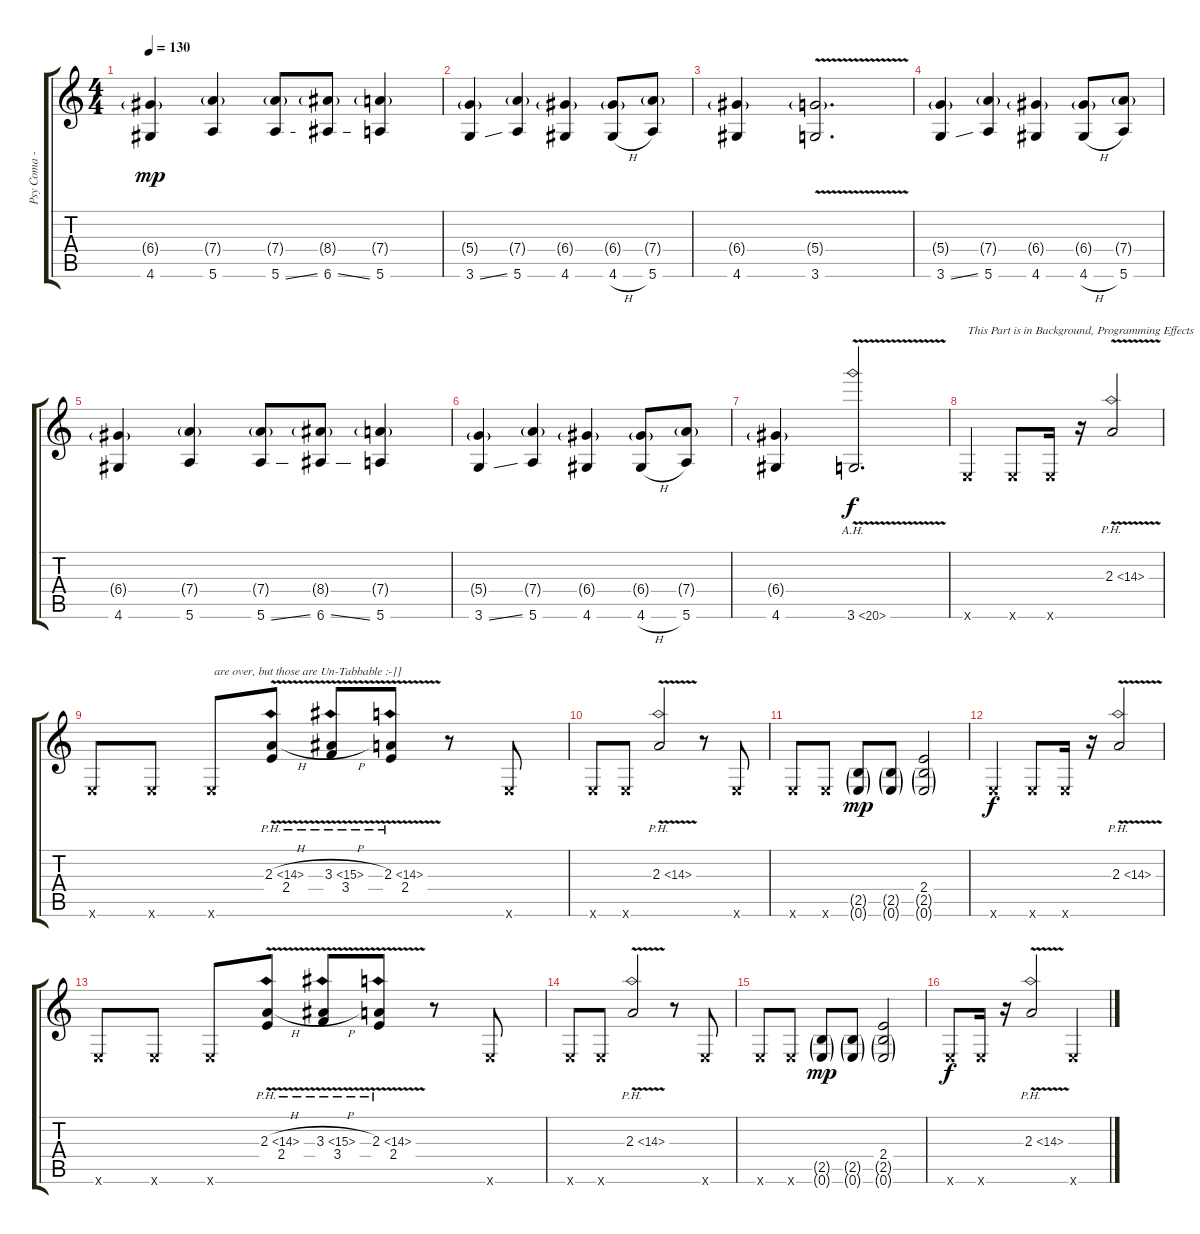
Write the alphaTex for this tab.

\track ("Psy Coma - Guitar" "Psy Coma -") {instrument distortionguitar}
\staff {score tabs}
\tuning (E4 B3 G3 D3 A2 E2) {hide}
\ts (4 4)
\tempo 130
\clef g2
\ks c
(6.4{g} 4.6).4{dy mp} (7.4{g} 5.6).4 (7.4{g} 5.6{ss}).8 (8.4{g} 6.6{ss}).8 (7.4{g} 5.6).4 |
(5.4{g} 3.6{ss}).4 (7.4{g} 5.6).4 (6.4{g} 4.6).4 (6.4{g} 4.6{h}).8 (7.4{g} 5.6).8 |
(6.4{g} 4.6).4 (5.4{g} 3.6{v}).2{d} |
(5.4{g} 3.6{ss}).4 (7.4{g} 5.6).4 (6.4{g} 4.6).4 (6.4{g} 4.6{h}).8 (7.4{g} 5.6).8 |
(6.4{g} 4.6).4 (7.4{g} 5.6).4 (7.4{g} 5.6{ss}).8 (8.4{g} 6.6{ss}).8 (7.4{g} 5.6).4 |
(5.4{g} 3.6{ss}).4 (7.4{g} 5.6).4 (6.4{g} 4.6).4 (6.4{g} 4.6{h}).8 (7.4{g} 5.6).8 |
(6.4{g} 4.6).4 3.6{ah 17 v}.2{d dy f} |
0.6{x}.4{txt "This Part is in Background, Programming Effects" volume 5} 0.6{x}.8 0.6{x}.16 r.16 2.3{ph 12 v}.2 |
0.6{x}.8 0.6{x}.8 0.6{x}.8{txt " are over, but those are Un-Tabbable :-]]"} (2.3{ph 12 v h} 2.4).8 (3.3{ph 12 v h} 3.4).8 (2.3{ph 12 v} 2.4).8 r.8 0.6{x}.8 |
0.6{x}.8 0.6{x}.8 2.3{ph 12 v}.2 r.8 0.6{x}.8 |
0.6{x}.8 0.6{x}.8 (2.5{g} 0.6{g}).8{dy mp} (2.5{g} 0.6{g}).8 (2.4 2.5{g} 0.6{g}).2 |
0.6{x}.4{dy f} 0.6{x}.8 0.6{x}.16 r.16 2.3{ph 12 v}.2 |
0.6{x}.8 0.6{x}.8 0.6{x}.8 (2.3{ph 12 v h} 2.4).8 (3.3{ph 12 v h} 3.4).8 (2.3{ph 12 v} 2.4).8 r.8 0.6{x}.8 |
0.6{x}.8 0.6{x}.8 2.3{ph 12 v}.2 r.8 0.6{x}.8 |
0.6{x}.8 0.6{x}.8 (2.5{g} 0.6{g}).8{dy mp} (2.5{g} 0.6{g}).8 (2.4 2.5{g} 0.6{g}).2 |
0.6{x}.8{dy f} 0.6{x}.16 r.16 2.3{ph 12 v}.2 0.6{x}.4
